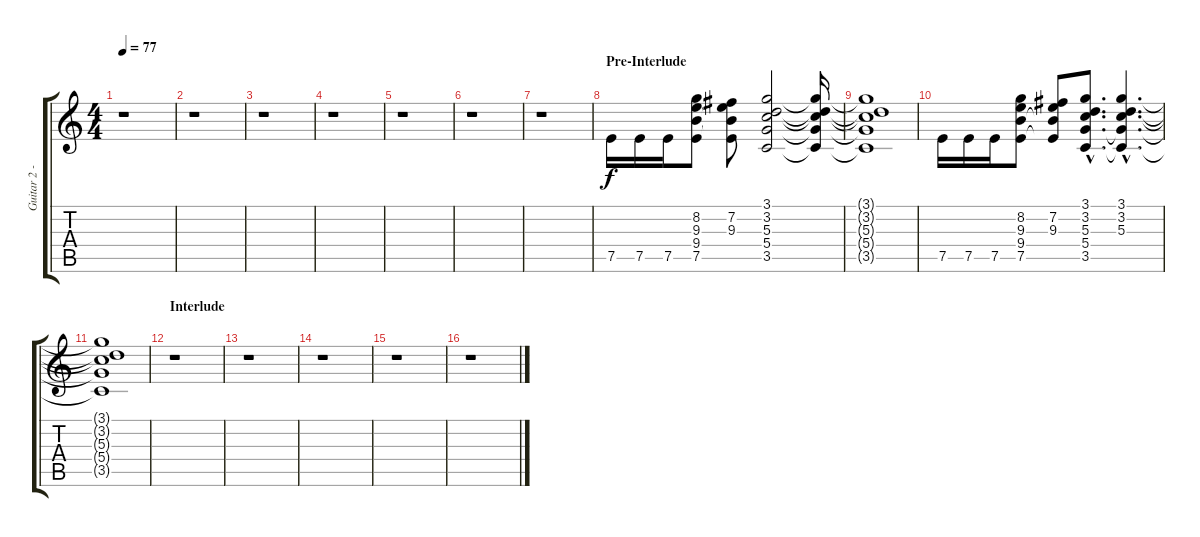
\track ("Guitar 2 - Mike Lewis" "Guitar 2 -") {instrument electricguitarclean}
\staff {score tabs}
\tuning (E4 B3 G3 D3 A2 E2) {hide}
\ts (4 4)
\tempo 77
\clef g2
\ks c
r.1{dy f} |
r.1 |
r.1 |
r.1 |
r.1 |
r.1 |
r.1 |
\section ("" "Pre-Interlude")
7.5.16 7.5.16 7.5.16 (8.2 9.3 9.4 7.5).8 (7.2 9.3 9.4{t} 7.5{t}).8 (3.1 3.2 5.3 5.4 3.5).2 (3.1{t} 3.2{t} 5.3{t} 5.4{t} 3.5{t}).16 |
(3.1{t} 3.2{t} 5.3{t} 5.4{t} 3.5{t}).1 |
7.5.16 7.5.16 7.5.16 (8.2 9.3 9.4 7.5).8 (7.2 9.3 9.4{t} 7.5{t}).8 (3.1{hac} 3.2{hac} 5.3{hac} 5.4{hac} 3.5{hac}).8{d} (3.1{hac} 3.2{hac} 5.3{hac} 5.4{hac t} 3.5{hac t}).4{d} |
(3.1{t} 3.2{t} 5.3{t} 5.4{t} 3.5{t}).1 |
\section ("" "Interlude")
r.1 |
r.1 |
r.1 |
r.1 |
r.1
